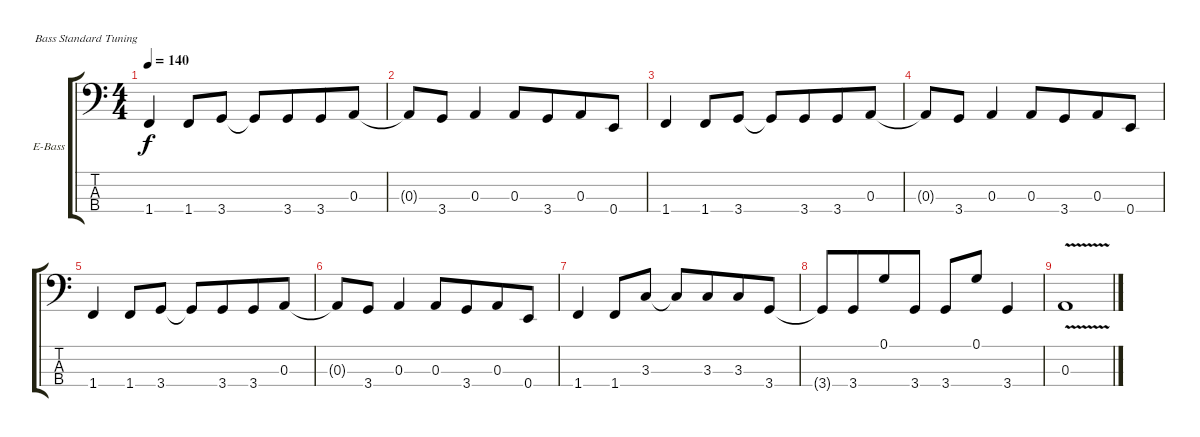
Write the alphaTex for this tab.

\bracketExtendMode groupsimilarinstruments
\firstSystemTrackNameOrientation horizontal
\otherSystemsTrackNameOrientation horizontal
\track ("Electric Bass" "E-Bass") {instrument electricbassfinger}
\staff {score tabs}
\tuning (G2 D2 A1 E1)
\ts (4 4)
\tempo 140
\clef f4
\scale
0.333333
\ks c
1.4.4{dy f} 1.4.8 3.4.8 3.4{t}.8 3.4.8{beam merge} 3.4.8 0.3.8 |
\scale
0.333333 0.3{t}.8 3.4.8 0.3.4 0.3.8 3.4.8{beam merge} 0.3.8 0.4.8 |
\scale
0.333333 1.4.4 1.4.8 3.4.8 3.4{t}.8 3.4.8{beam merge} 3.4.8 0.3.8 |
\scale
0.333333 0.3{t}.8 3.4.8 0.3.4 0.3.8 3.4.8{beam merge} 0.3.8 0.4.8 |
\scale
0.333333 1.4.4 1.4.8 3.4.8 3.4{t}.8 3.4.8{beam merge} 3.4.8 0.3.8 |
\scale
0.333333 0.3{t}.8 3.4.8 0.3.4 0.3.8 3.4.8{beam merge} 0.3.8 0.4.8 |
1.4.4 1.4.8 3.3.8 3.3{t}.8 3.3.8{beam merge} 3.3.8 3.4.8 |
3.4{t}.8 3.4.8{beam merge} 0.1.8 3.4.8 3.4.8 0.1.8 3.4.4 |
0.3{v}.1
